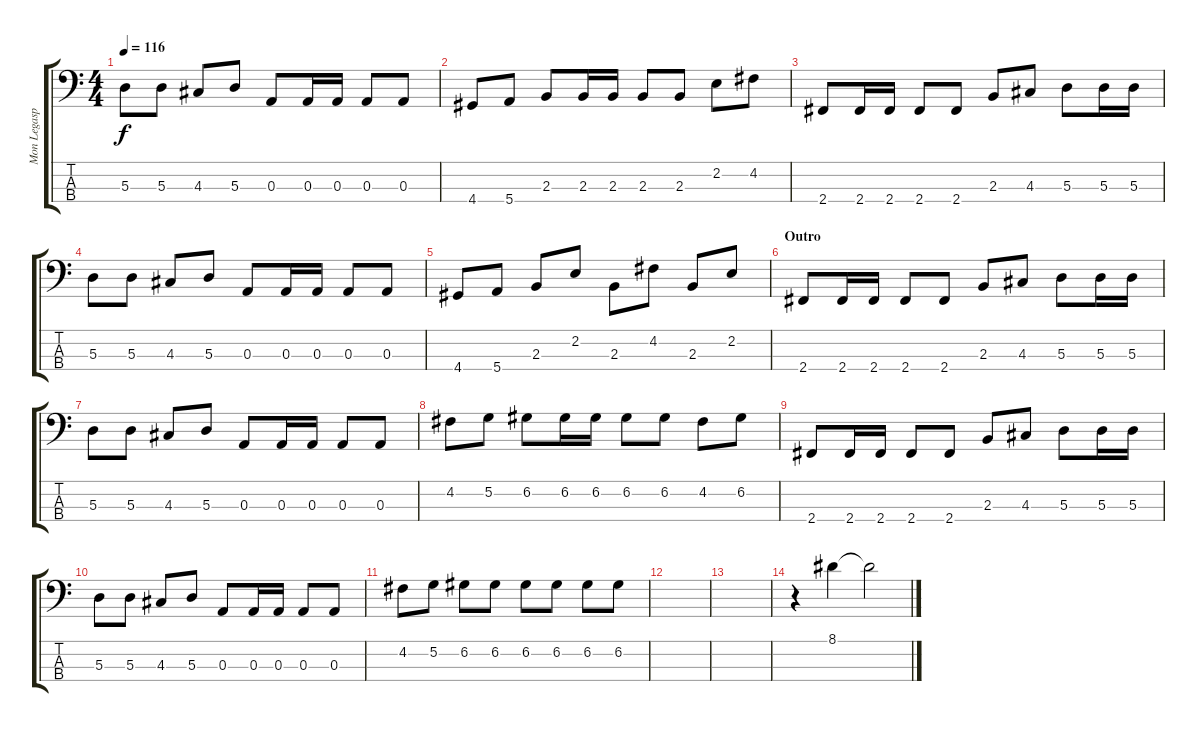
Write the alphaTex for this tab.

\track ("Mon Legaspi" "Mon Legasp") {instrument electricbasspick}
\staff {score tabs}
\tuning (G2 D2 A1 E1) {hide}
\ts (4 4)
\tempo 116
\clef f4
\ks c
5.3.8{dy f} 5.3.8 4.3.8 5.3.8 0.3.8 0.3.16 0.3.16 0.3.8 0.3.8 |
4.4.8 5.4.8 2.3.8 2.3.16 2.3.16 2.3.8 2.3.8 2.2.8 4.2.8 |
2.4.8 2.4.16 2.4.16 2.4.8 2.4.8 2.3.8 4.3.8 5.3.8 5.3.16 5.3.16 |
5.3.8 5.3.8 4.3.8 5.3.8 0.3.8 0.3.16 0.3.16 0.3.8 0.3.8 |
4.4.8 5.4.8 2.3.8 2.2.8 2.3.8 4.2.8 2.3.8 2.2.8 |
\section ("" "Outro")
2.4.8 2.4.16 2.4.16 2.4.8 2.4.8 2.3.8 4.3.8 5.3.8 5.3.16 5.3.16 |
5.3.8 5.3.8 4.3.8 5.3.8 0.3.8 0.3.16 0.3.16 0.3.8 0.3.8 |
4.2.8 5.2.8 6.2.8 6.2.16 6.2.16 6.2.8 6.2.8 4.2.8 6.2.8 |
2.4.8 2.4.16 2.4.16 2.4.8 2.4.8 2.3.8 4.3.8 5.3.8 5.3.16 5.3.16 |
5.3.8 5.3.8 4.3.8 5.3.8 0.3.8 0.3.16 0.3.16 0.3.8 0.3.8 |
4.2.8 5.2.8 6.2.8 6.2.8 6.2.8 6.2.8 6.2.8 6.2.8 |
|
|
r.4{volume 13 instrument reversecymbal} 8.1.4 8.1{t}.2
